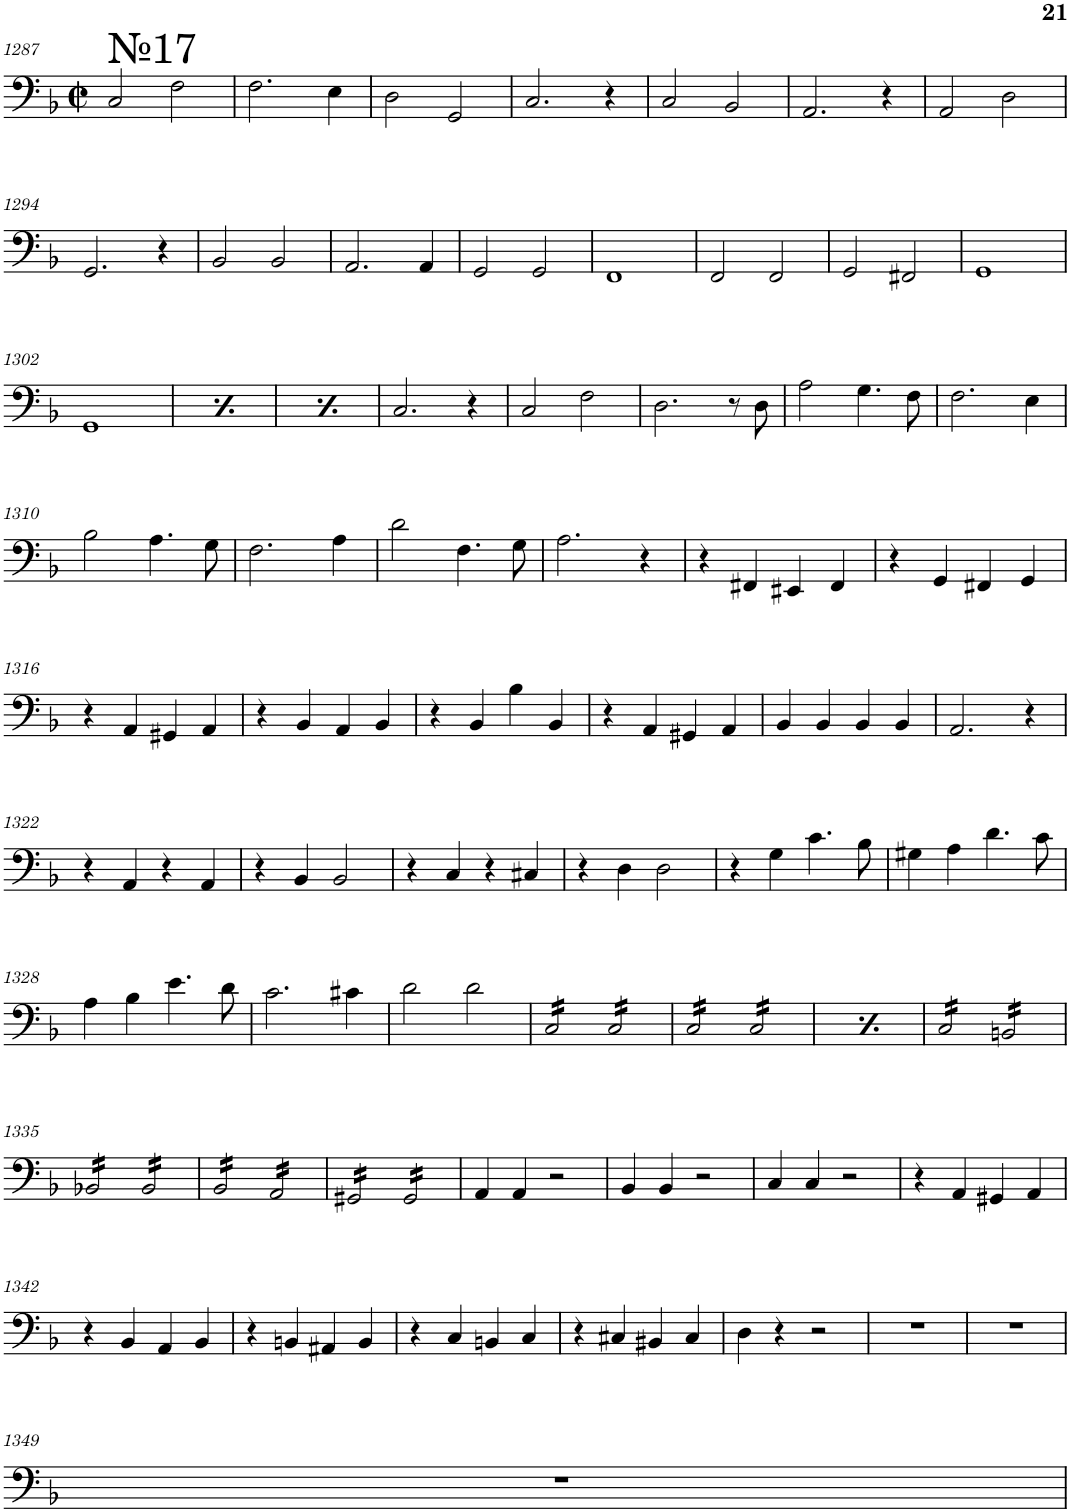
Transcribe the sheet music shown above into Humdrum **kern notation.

**kern
*part1
*staff1
*I"Piano
*I'Pno.
!!LO:PB:g=z
*clefF4
*k[b-]
*M2/2
*met(c|)
=1287
!LO:TX:a:t=№17
2C/
2F\
=1288
2.F\
4E\
=1289
2D\
2GG/
=1290
2.C/
4r
=1291
2C/
2BB-/
=1292
2.AA/
4r
=1293
2AA/
2D\
!!LO:LB:g=z
=1294
2.GG/
4r
=1295
2BB-/
2BB-/
=1296
2.AA/
4AA/
=1297
2GG/
2GG/
=1298
1FF
=1299
2FF/
2FF/
=1300
2GG/
2FF#X/
=1301
1GG
!!LO:LB:g=z
=1302
1GG
=1303
1GG
=1304
1GG
=1305
2.C/
4r
=1306
2C/
2F\
=1307
2.D\
8r
8D\
=1308
2A\
4.G\
8F\
=1309
2.F\
4E\
!!LO:LB:g=z
=1310
2B-\
4.A\
8G\
=1311
2.F\
4A\
=1312
2d\
4.F\
8G\
=1313
2.A\
4r
=1314
4r
4FF#X/
4EE#X/
4FF#/
=1315
4r
4GG/
4FF#X/
4GG/
!!LO:LB:g=z
=1316
4r
4AA/
4GG#X/
4AA/
=1317
4r
4BB-/
4AA/
4BB-/
=1318
4r
4BB-/
4B-\
4BB-/
=1319
4r
4AA/
4GG#X/
4AA/
=1320
4BB-/
4BB-/
4BB-/
4BB-/
=1321
2.AA/
4r
!!LO:LB:g=z
=1322
4r
4AA/
4r
4AA/
=1323
4r
4BB-/
2BB-/
=1324
4r
4C/
4r
4C#X/
=1325
4r
4D\
2D\
=1326
4r
4G\
4.c\
8B-\
=1327
4G#X\
4A\
4.d\
8c\
!!LO:LB:g=z
=1328
4A\
4B-\
4.e\
8d\
=1329
2.c\
4c#X\
=1330
2d\
2d\
=1331
*tremolo
16C/LL
16C/
16C/
16C/
16C/
16C/
16C/
16C/JJ
16C/LL
16C/
16C/
16C/
16C/
16C/
16C/
16C/JJ
=1332
16C/LL
16C/
16C/
16C/
16C/
16C/
16C/
16C/JJ
16C/LL
16C/
16C/
16C/
16C/
16C/
16C/
16C/JJ
=1333
16C/LL
16C/
16C/
16C/
16C/
16C/
16C/
16C/JJ
16C/LL
16C/
16C/
16C/
16C/
16C/
16C/
16C/JJ
=1334
16C/LL
16C/
16C/
16C/
16C/
16C/
16C/
16C/JJ
16BBn/LL
16BBn/
16BBn/
16BBn/
16BBn/
16BBn/
16BBn/
16BBn/JJ
!!LO:LB:g=z
=1335
16BB-X/LL
16BB-X/
16BB-X/
16BB-X/
16BB-X/
16BB-X/
16BB-X/
16BB-X/JJ
16BB-/LL
16BB-/
16BB-/
16BB-/
16BB-/
16BB-/
16BB-/
16BB-/JJ
=1336
16BB-/LL
16BB-/
16BB-/
16BB-/
16BB-/
16BB-/
16BB-/
16BB-/JJ
16AA/LL
16AA/
16AA/
16AA/
16AA/
16AA/
16AA/
16AA/JJ
=1337
16GG#X/LL
16GG#X/
16GG#X/
16GG#X/
16GG#X/
16GG#X/
16GG#X/
16GG#X/JJ
16GG#/LL
16GG#/
16GG#/
16GG#/
16GG#/
16GG#/
16GG#/
16GG#/JJ
*Xtremolo
=1338
4AA/
4AA/
2r
=1339
4BB-/
4BB-/
2r
=1340
4C/
4C/
2r
=1341
4r
4AA/
4GG#X/
4AA/
!!LO:LB:g=z
=1342
4r
4BB-/
4AA/
4BB-/
=1343
4r
4BBn/
4AA#X/
4BB/
=1344
4r
4C/
4BBn/
4C/
=1345
4r
4C#X/
4BB#X/
4C#/
=1346
4D\
4r
2r
=1347
1r
=1348
1r
!!LO:LB:g=z
=1349
1r
=
*-
